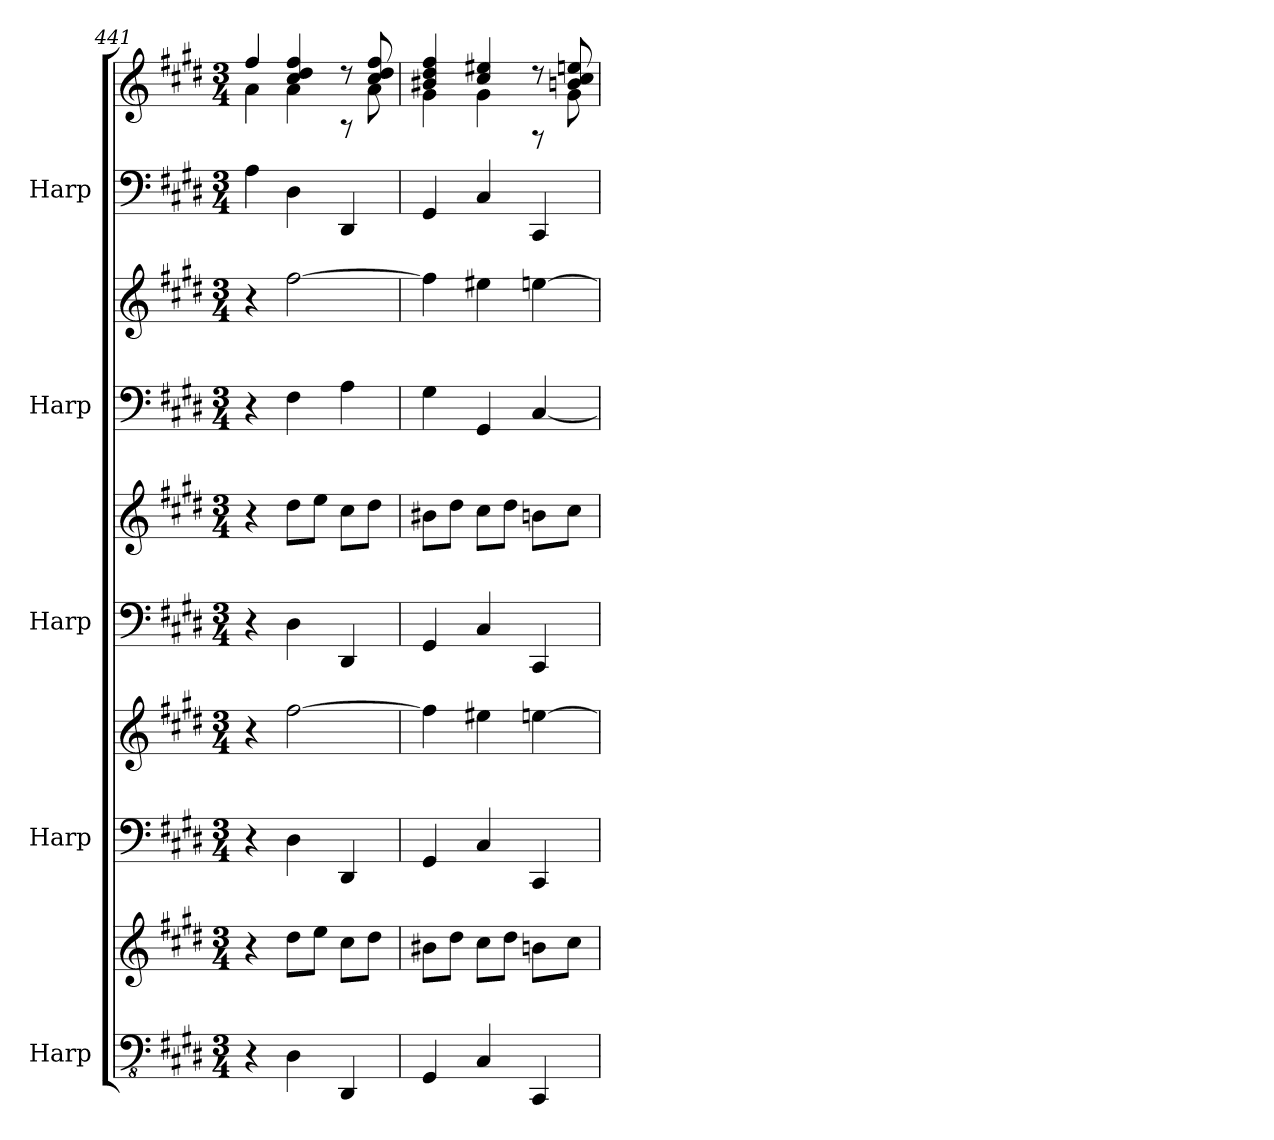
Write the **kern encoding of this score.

**kern	**kern	**kern	**kern	**kern	**kern	**kern	**kern	**kern	**kern
*part5	*part5	*part4	*part4	*part3	*part3	*part2	*part2	*part1	*part1
*staff10	*staff9	*staff8	*staff7	*staff6	*staff5	*staff4	*staff3	*staff2	*staff1
*I"Harp	*	*I"Harp	*	*I"Harp	*	*I"Harp	*	*I"Harp	*
*I'Hp	*	*I'Hp	*	*I'Hp	*	*I'Hp	*	*I'Hp	*
*clefFv4	*clefG2	*clefF4	*clefG2	*clefF4	*clefG2	*clefF4	*clefG2	*clefF4	*clefG2
*k[f#c#g#d#]	*k[f#c#g#d#]	*k[f#c#g#d#]	*k[f#c#g#d#]	*k[f#c#g#d#]	*k[f#c#g#d#]	*k[f#c#g#d#]	*k[f#c#g#d#]	*k[f#c#g#d#]	*k[f#c#g#d#]
*M3/4	*M3/4	*M3/4	*M3/4	*M3/4	*M3/4	*M3/4	*M3/4	*M3/4	*M3/4
=441	=441	=441	=441	=441	=441	=441	=441	=441	=441
*	*	*	*	*	*	*	*	*	*^
4r	4r	4r	4r	4r	4r	4r	4r	4A\	4ff#/	4a\
4DD#\	8dd#\L	4D#\	[2ff#\	4D#\	8dd#\L	4F#\	[2ff#\	4D#\	4cc#/ 4dd#/ 4ff#/	4a\
.	8ee\J	.	.	.	8ee\J	.	.	.	.	.
4DDD#/	8cc#\L	4DD#/	.	4DD#/	8cc#\L	4A\	.	4DD#/	8rdd	8rA
.	8dd#\J	.	.	.	8dd#\J	.	.	.	8cc#/ 8dd#/ 8ff#/	8a\
=442	=442	=442	=442	=442	=442	=442	=442	=442	=442	=442
4GGG#/	8b#X\L	4GG#/	4ff#\]	4GG#/	8b#X\L	4G#\	4ff#\]	4GG#/	4b#X/ 4dd#/ 4ff#/	4g#\
.	8dd#\J	.	.	.	8dd#\J	.	.	.	.	.
4CC#/	8cc#\L	4C#/	4ee#X\	4C#/	8cc#\L	4GG#/	4ee#X\	4C#/	4cc#/ 4ee#X/	4g#\
.	8dd#\J	.	.	.	8dd#\J	.	.	.	.	.
4CCC#/	8bn\L	4CC#/	[4een\	4CC#/	8bn\L	[4C#/	[4een\	4CC#/	8r	8rF
.	8cc#\J	.	.	.	8cc#\J	.	.	.	8bn/ 8cc#/ 8een/	8g#\
*	*	*	*	*	*	*	*	*	*v	*v
=	=	=	=	=	=	=	=	=	=
*-	*-	*-	*-	*-	*-	*-	*-	*-	*-
